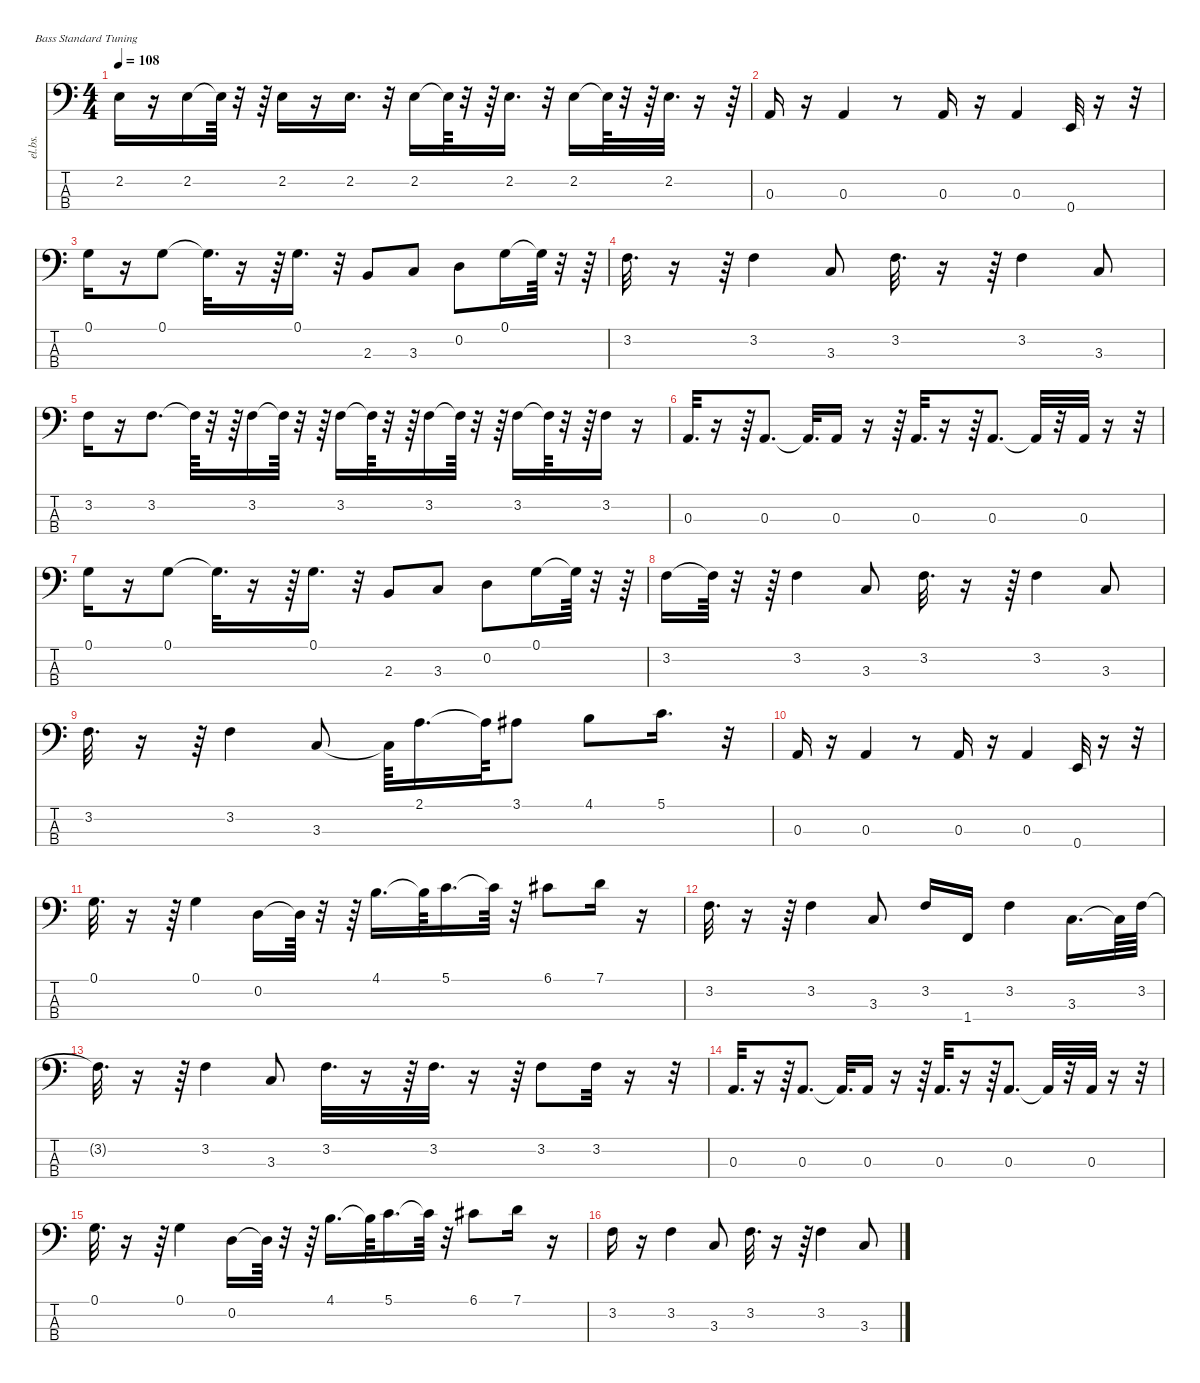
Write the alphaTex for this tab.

\defaultSystemsLayout 4
\hideDynamics
\bracketExtendMode nobrackets
\otherSystemsTrackNameOrientation horizontal
\track ("Bass" "el.bs.") {instrument electricbasspick}
\staff {score tabs}
\tuning (G2 D2 A1 E1)
\ts (4 4)
\tempo 108
\clef f4
\ks c
2.2{t}.16{dy f} r.16 2.2.16 2.2{t}.64 r.32 r.64 2.2.16 r.16 2.2.16{d} r.32 2.2.16 2.2{t}.64 r.32 r.64 2.2.16{d} r.32 2.2.16 2.2{t}.64 r.32 r.64 2.2.32{d} r.16 r.64 |
0.3.16 r.16 0.3.4 r.8 0.3.16 r.16 0.3.4 0.4.32 r.16 r.32 |
0.1.16 r.16 0.1.8 0.1{t}.32{d} r.16 r.64 0.1.16{d} r.32 2.3.8 3.3.8 0.2.8 0.1.16 0.1{t}.64 r.32 r.64 |
3.2.32{d} r.16 r.64 3.2.4 3.3.8 3.2.32{d} r.16 r.64 3.2.4 3.3.8 |
3.2.16 r.16 3.2.8{d} 3.2{t}.64 r.32 r.64 3.2.16 3.2{t}.64 r.32 r.64 3.2.16 3.2{t}.64 r.32 r.64 3.2.16 3.2{t}.64 r.32 r.64 3.2.16 3.2{t}.64 r.32 r.64 3.2.16 r.16 |
0.3.32{d} r.16 r.64 0.3.8{d} 0.3{t}.32{d} 0.3.16 r.16 r.64 0.3.32{d} r.16 r.64 0.3.8{d} 0.3{t}.32 r.32 0.3.32 r.16 r.32 |
0.1.16 r.16 0.1.8 0.1{t}.32{d} r.16 r.64 0.1.16{d} r.32 2.3.8 3.3.8 0.2.8 0.1.16 0.1{t}.64 r.32 r.64 |
3.2.16 3.2{t}.64 r.32 r.64 3.2.4 3.3.8 3.2.32{d} r.16 r.64 3.2.4 3.3.8 |
3.2.32{d} r.16 r.64 3.2.4 3.3.8 3.3{t}.64 2.1.16{d} 2.1{t}.64 3.1{acc #}.8 4.1.8 5.1.16{d} r.32 |
0.3.16 r.16 0.3.4 r.8 0.3.16 r.16 0.3.4 0.4.32 r.16 r.32 |
0.1.32{d} r.16 r.64 0.1.4 0.2.16 0.2{t}.64 r.32 r.64 4.1.16{d} 4.1{t}.64 5.1.16{d} 5.1{t}.64 r.32 6.1{acc #}.8 7.1.16 r.16 |
3.2.32{d} r.16 r.64 3.2.4 3.3.8 3.2.16 1.4.16 3.2.4 3.3.16{d} 3.3{t}.64 3.2.64 |
3.2{t}.32{d} r.16 r.64 3.2.4 3.3.8 3.2.32{d} r.16 r.64 3.2.32{d} r.16 r.64 3.2.8 3.2.32 r.16 r.32 |
0.3.32{d} r.16 r.64 0.3.8{d} 0.3{t}.32{d} 0.3.16 r.16 r.64 0.3.32{d} r.16 r.64 0.3.8{d} 0.3{t}.32 r.32 0.3.32 r.16 r.32 |
0.1.32{d} r.16 r.64 0.1.4 0.2.16 0.2{t}.64 r.32 r.64 4.1.16{d} 4.1{t}.64 5.1.16{d} 5.1{t}.64 r.32 6.1{acc #}.8 7.1.16 r.16 |
3.2.16 r.16 3.2.4 3.3.8 3.2.32{d} r.16 r.64 3.2.4 3.3.8
